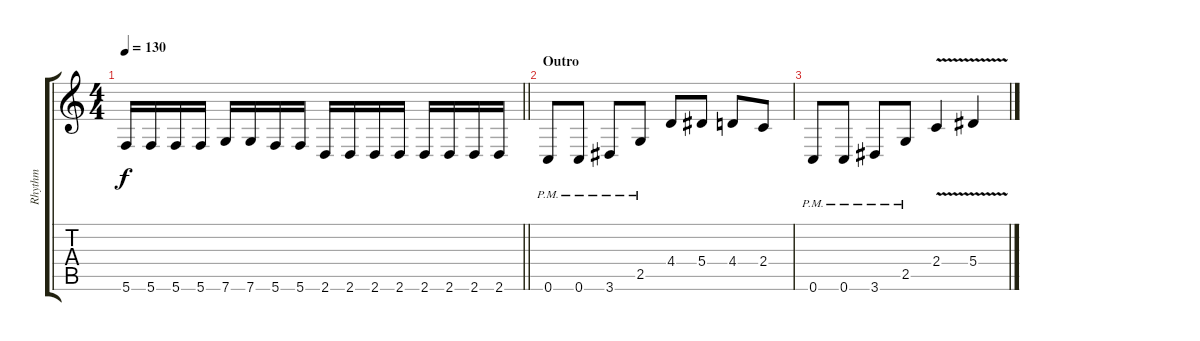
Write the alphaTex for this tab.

\track ("Rhythm" "Rhythm") {instrument distortionguitar}
\staff {score tabs}
\tuning (C4 G3 Eb3 Bb2 F2 C2) {hide}
\ts (4 4)
\tempo 130
\clef g2
\barLineRight lightlight
\ks c
5.6.16{dy f} 5.6.16 5.6.16 5.6.16 7.6.16 7.6.16 5.6.16 5.6.16 2.6.16 2.6.16 2.6.16 2.6.16 2.6.16 2.6.16 2.6.16 2.6.16 |
\section ("" "Outro")
0.6{pm}.8 0.6{pm}.8 3.6{pm}.8 2.5{pm}.8 4.4.8 5.4.8 4.4.8 2.4.8 |
0.6{pm}.8 0.6{pm}.8 3.6{pm}.8 2.5{pm}.8 2.4{v}.4 5.4{v}.4
